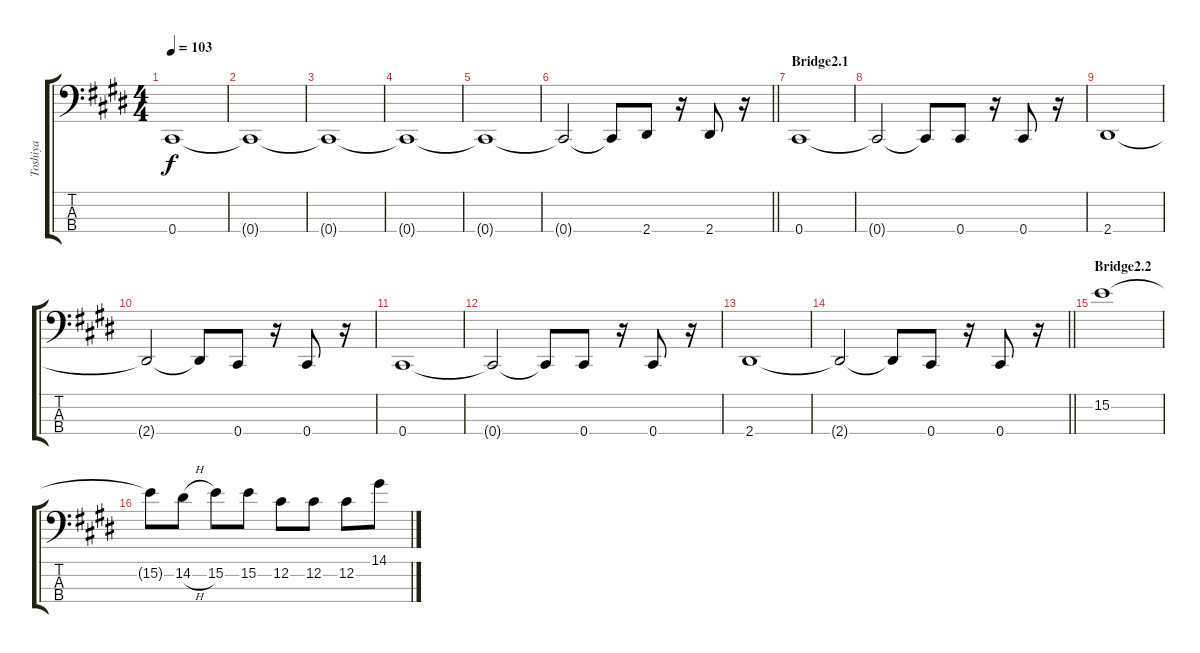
\track ("Toshiya" "Toshiya") {instrument electricbasspick}
\staff {score tabs}
\tuning (Gb2 Db2 Ab1 Db1) {hide}
\ts (4 4)
\tempo 103
\clef f4
\ks c#minor
0.4{t}.1{dy f} |
0.4{t}.1 |
0.4{t}.1 |
0.4{t}.1 |
0.4{t}.1 |
\barLineRight lightlight
0.4{t}.2 0.4{t}.8 2.4.8 r.16 2.4.8 r.16 |
\section ("" "Bridge2.1")
0.4.1 |
0.4{t}.2 0.4{t}.8 0.4.8 r.16 0.4.8 r.16 |
2.4.1 |
2.4{t}.2 2.4{t}.8 0.4.8 r.16 0.4.8 r.16 |
0.4.1 |
0.4{t}.2 0.4{t}.8 0.4.8 r.16 0.4.8 r.16 |
2.4.1 |
\barLineRight lightlight
2.4{t}.2 2.4{t}.8 0.4.8 r.16 0.4.8 r.16 |
\section ("" "Bridge2.2")
15.2.1 |
15.2{t}.8 14.2{h}.8 15.2.8 15.2.8 12.2.8 12.2.8 12.2.8 14.1.8
